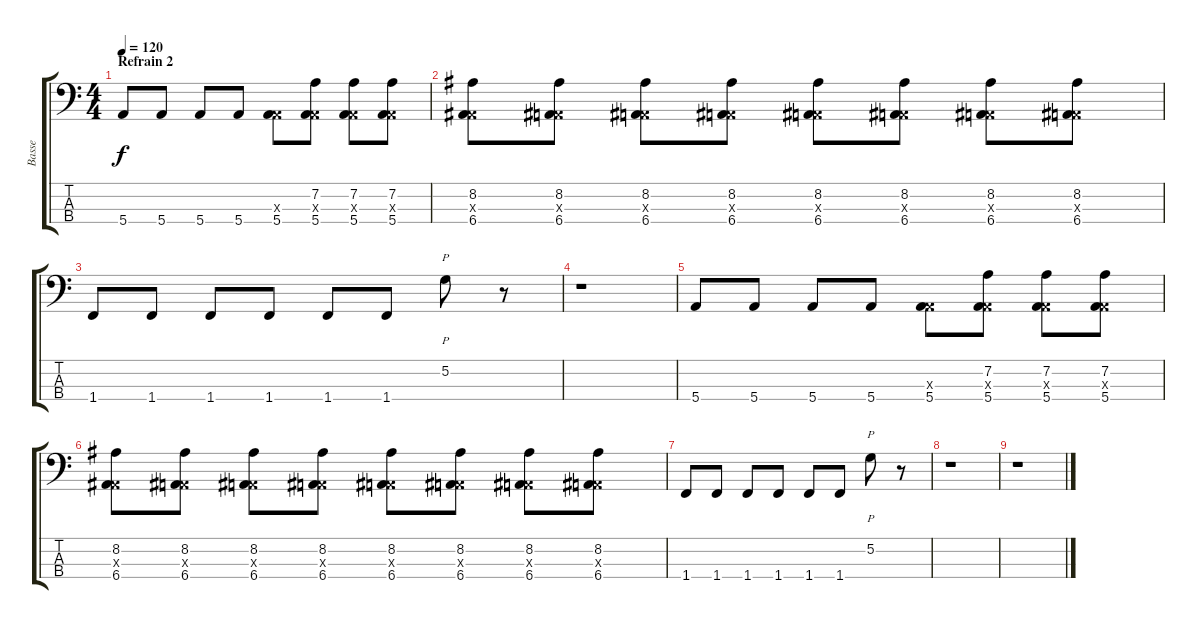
\track ("Basse" "Basse") {instrument electricbassfinger}
\staff {score tabs}
\tuning (G2 D2 A1 E1) {hide}
\ts (4 4)
\section ("" "Refrain 2")
\tempo 120
\clef f4
\ks c
5.4.8{dy f} 5.4.8 5.4.8 5.4.8 (0.3{x} 5.4).8 (7.2 0.3{x} 5.4).8 (7.2 0.3{x} 5.4).8 (7.2 0.3{x} 5.4).8 |
(8.2 0.3{x} 6.4).8 (8.2 0.3{x} 6.4).8 (8.2 0.3{x} 6.4).8 (8.2 0.3{x} 6.4).8 (8.2 0.3{x} 6.4).8 (8.2 0.3{x} 6.4).8 (8.2 0.3{x} 6.4).8 (8.2 0.3{x} 6.4).8 |
1.4.8 1.4.8 1.4.8 1.4.8 1.4.8 1.4.8 5.2.8{p} r.8 |
r.1 |
5.4.8 5.4.8 5.4.8 5.4.8 (0.3{x} 5.4).8 (7.2 0.3{x} 5.4).8 (7.2 0.3{x} 5.4).8 (7.2 0.3{x} 5.4).8 |
(8.2 0.3{x} 6.4).8 (8.2 0.3{x} 6.4).8 (8.2 0.3{x} 6.4).8 (8.2 0.3{x} 6.4).8 (8.2 0.3{x} 6.4).8 (8.2 0.3{x} 6.4).8 (8.2 0.3{x} 6.4).8 (8.2 0.3{x} 6.4).8 |
1.4.8 1.4.8 1.4.8 1.4.8 1.4.8 1.4.8 5.2.8{p} r.8 |
r.1 |
r.1
